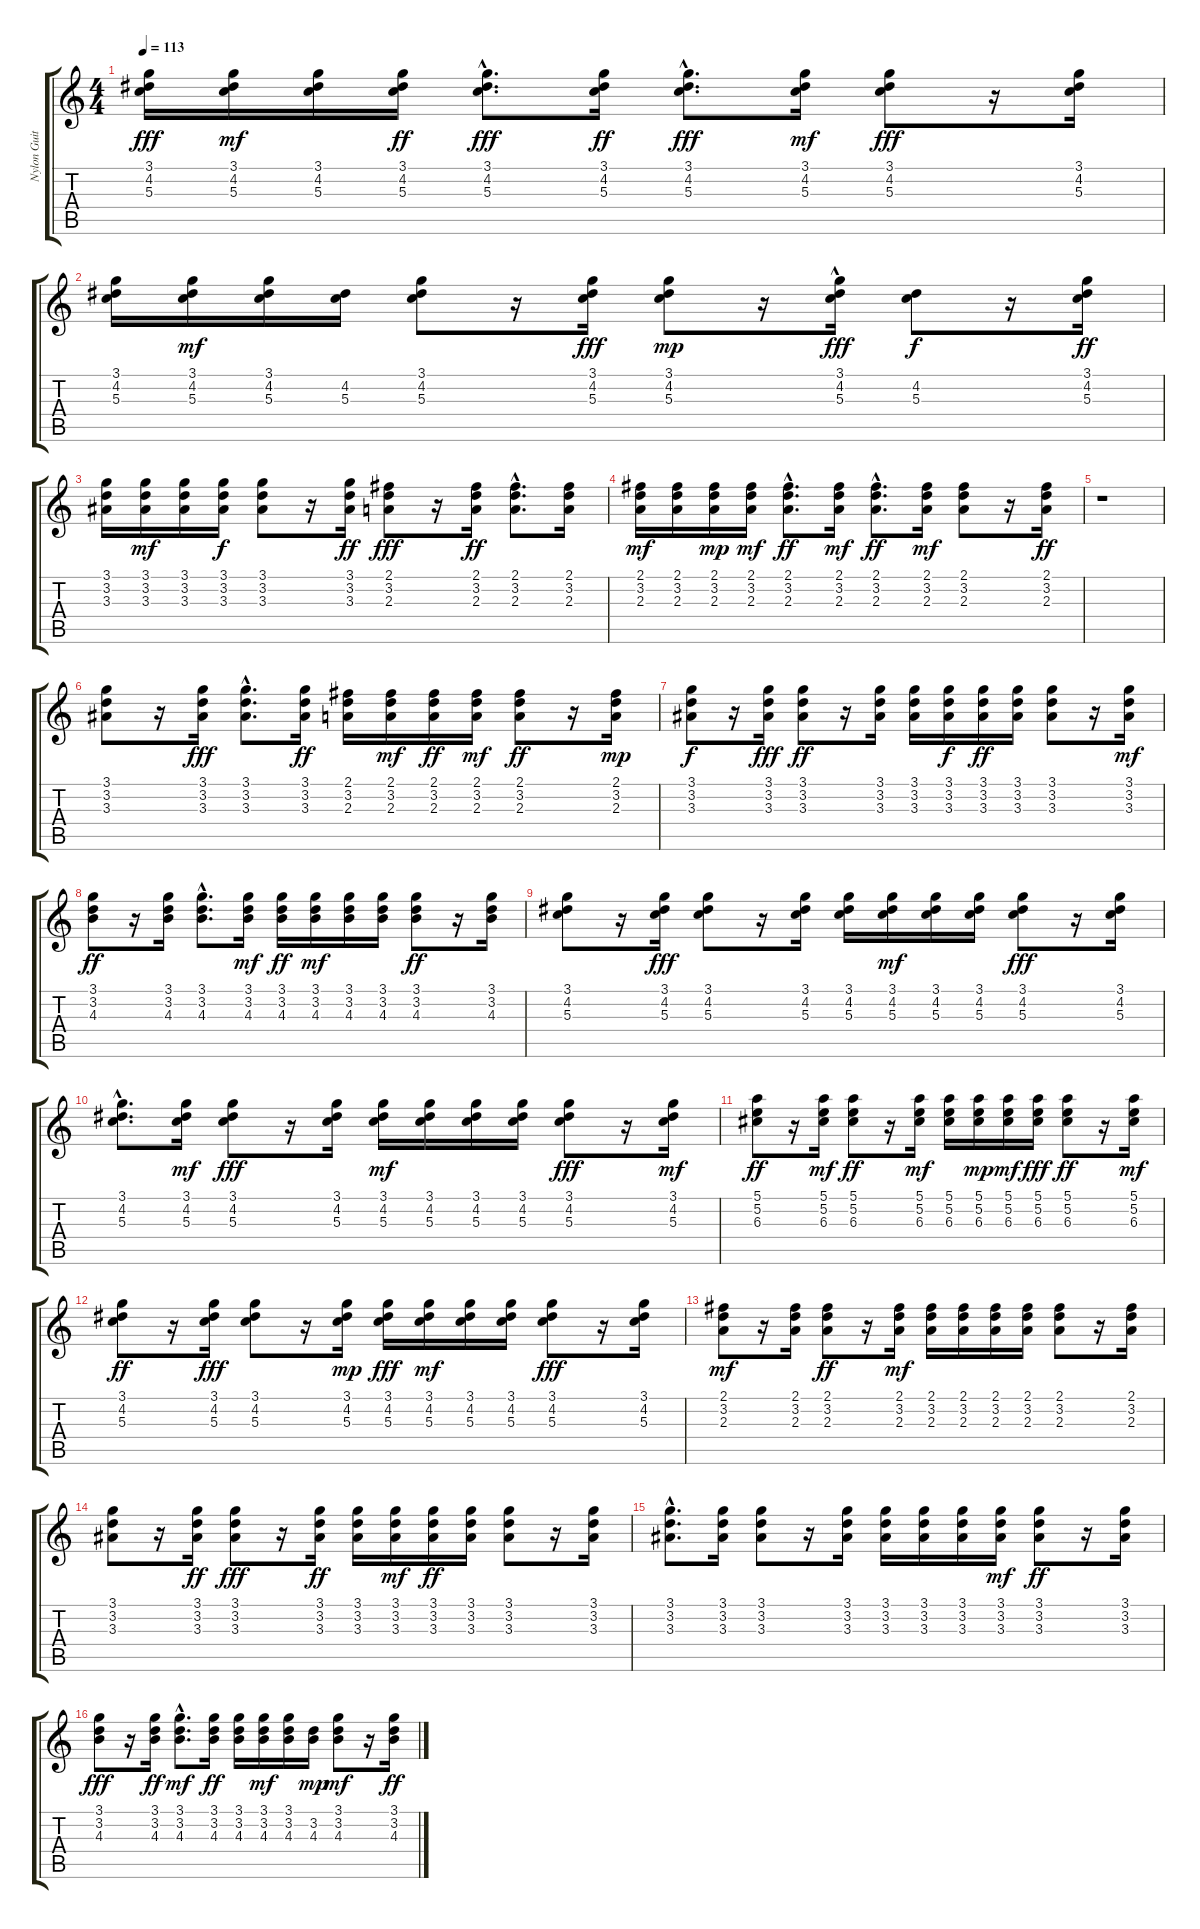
\track ("Nylon Guitar" "Nylon Guit") {instrument acousticguitarnylon}
\staff {score tabs}
\tuning (E4 B3 G3 D3 A2 E2) {hide}
\ts (4 4)
\tempo 113
\clef g2
\ks c
(3.1 4.2 5.3).16{dy fff} (3.1 4.2 5.3).16{dy mf} (3.1 4.2 5.3).16 (3.1 4.2 5.3).16{dy ff} (3.1 4.2 5.3{hac}).8{d dy fff} (3.1 4.2 5.3).16{dy ff} (3.1 4.2 5.3{hac}).8{d dy fff} (3.1 4.2 5.3).16{dy mf} (3.1 4.2 5.3).8{dy fff} r.16 (3.1 4.2 5.3).16 |
(3.1 4.2 5.3).16 (3.1 4.2 5.3).16{dy mf} (3.1 4.2 5.3).16 (4.2 5.3).16 (3.1 4.2 5.3).8 r.16 (3.1 4.2 5.3).16{dy fff} (3.1 4.2 5.3).8{dy mp} r.16 (3.1{hac} 4.2 5.3).16{dy fff} (4.2 5.3).8{dy f} r.16 (3.1 4.2 5.3).16{dy ff} |
(3.1 3.2 3.3).16 (3.1 3.2 3.3).16{dy mf} (3.1 3.2 3.3).16 (3.1 3.2 3.3).16{dy f} (3.1 3.2 3.3).8 r.16 (3.1 3.2 3.3).16{dy ff} (2.1 3.2 2.3).8{dy fff} r.16 (2.1 3.2 2.3).16{dy ff} (2.1 3.2{hac} 2.3{hac}).8{d} (2.1 3.2 2.3).16 |
(2.1 3.2 2.3).16{dy mf} (2.1 3.2 2.3).16 (2.1 3.2 2.3).16{dy mp} (2.1 3.2 2.3).16{dy mf} (2.1{hac} 3.2{hac} 2.3{hac}).8{d dy ff} (2.1 3.2 2.3).16{dy mf} (2.1{hac} 3.2{hac} 2.3{hac}).8{d dy ff} (2.1 3.2 2.3).16{dy mf} (2.1 3.2 2.3).8 r.16 (2.1 3.2 2.3).16{dy ff} |
r.1 |
(3.1 3.2 3.3).8 r.16 (3.1 3.2 3.3).16{dy fff} (3.1{hac} 3.2{hac} 3.3{hac}).8{d} (3.1 3.2 3.3).16{dy ff} (2.1 3.2 2.3).16 (2.1 3.2 2.3).16{dy mf} (2.1 3.2 2.3).16{dy ff} (2.1 3.2 2.3).16{dy mf} (2.1 3.2 2.3).8{dy ff} r.16 (2.1 3.2 2.3).16{dy mp} |
(3.1 3.2 3.3).8{dy f} r.16 (3.1 3.2 3.3).16{dy fff} (3.1 3.2 3.3).8{dy ff} r.16 (3.1 3.2 3.3).16 (3.1 3.2 3.3).16 (3.1 3.2 3.3).16{dy f} (3.1 3.2 3.3).16{dy ff} (3.1 3.2 3.3).16 (3.1 3.2 3.3).8 r.16 (3.1 3.2 3.3).16{dy mf} |
(3.1 3.2 4.3).8{dy ff} r.16 (3.1 3.2 4.3).16 (3.1{hac} 3.2{hac} 4.3).8{d} (3.1 3.2 4.3).16{dy mf} (3.1 3.2 4.3).16{dy ff} (3.1 3.2 4.3).16{dy mf} (3.1 3.2 4.3).16 (3.1 3.2 4.3).16 (3.1 3.2 4.3).8{dy ff} r.16 (3.1 3.2 4.3).16 |
(3.1 4.2 5.3).8 r.16 (3.1 4.2 5.3).16{dy fff} (3.1 4.2 5.3).8 r.16 (3.1 4.2 5.3).16 (3.1 4.2 5.3).16 (3.1 4.2 5.3).16{dy mf} (3.1 4.2 5.3).16 (3.1 4.2 5.3).16 (3.1 4.2 5.3).8{dy fff} r.16 (3.1 4.2 5.3).16 |
(3.1{hac} 4.2{hac} 5.3{hac}).8{d} (3.1 4.2 5.3).16{dy mf} (3.1 4.2 5.3).8{dy fff} r.16 (3.1 4.2 5.3).16 (3.1 4.2 5.3).16{dy mf} (3.1 4.2 5.3).16 (3.1 4.2 5.3).16 (3.1 4.2 5.3).16 (3.1 4.2 5.3).8{dy fff} r.16 (3.1 4.2 5.3).16{dy mf} |
(5.1 5.2 6.3).8{dy ff} r.16 (5.1 5.2 6.3).16{dy mf} (5.1 5.2 6.3).8{dy ff} r.16 (5.1 5.2 6.3).16{dy mf} (5.1 5.2 6.3).16 (5.1 5.2 6.3).16{dy mp} (5.1 5.2 6.3).16{dy mf} (5.1 5.2 6.3).16{dy fff} (5.1 5.2 6.3).8{dy ff} r.16 (5.1 5.2 6.3).16{dy mf} |
(3.1 4.2 5.3).8{dy ff} r.16 (3.1 4.2 5.3).16{dy fff} (3.1 4.2 5.3).8 r.16 (3.1 4.2 5.3).16{dy mp} (3.1 4.2 5.3).16{dy fff} (3.1 4.2 5.3).16{dy mf} (3.1 4.2 5.3).16 (3.1 4.2 5.3).16 (3.1 4.2 5.3).8{dy fff} r.16 (3.1 4.2 5.3).16 |
(2.1 3.2 2.3).8{dy mf} r.16 (2.1 3.2 2.3).16 (2.1 3.2 2.3).8{dy ff} r.16 (2.1 3.2 2.3).16{dy mf} (2.1 3.2 2.3).16 (2.1 3.2 2.3).16 (2.1 3.2 2.3).16 (2.1 3.2 2.3).16 (2.1 3.2 2.3).8 r.16 (2.1 3.2 2.3).16 |
(3.1 3.2 3.3).8 r.16 (3.1 3.2 3.3).16{dy ff} (3.1 3.2 3.3).8{dy fff} r.16 (3.1 3.2 3.3).16{dy ff} (3.1 3.2 3.3).16 (3.1 3.2 3.3).16{dy mf} (3.1 3.2 3.3).16{dy ff} (3.1 3.2 3.3).16 (3.1 3.2 3.3).8 r.16 (3.1 3.2 3.3).16 |
(3.1{hac} 3.2{hac} 3.3{hac}).8{d} (3.1 3.2 3.3).16 (3.1 3.2 3.3).8 r.16 (3.1 3.2 3.3).16 (3.1 3.2 3.3).16 (3.1 3.2 3.3).16 (3.1 3.2 3.3).16 (3.1 3.2 3.3).16{dy mf} (3.1 3.2 3.3).8{dy ff} r.16 (3.1 3.2 3.3).16 |
(3.1 3.2 4.3).8{dy fff} r.16 (3.1 3.2 4.3).16{dy ff} (3.1{hac} 3.2{hac} 4.3{hac}).8{d dy mf} (3.1 3.2 4.3).16{dy ff} (3.1 3.2 4.3).16 (3.1 3.2 4.3).16{dy mf} (3.1 3.2 4.3).16 (3.2 4.3).16{dy mp} (3.1 3.2 4.3).8{dy mf} r.16 (3.1 3.2 4.3).16{dy ff}
